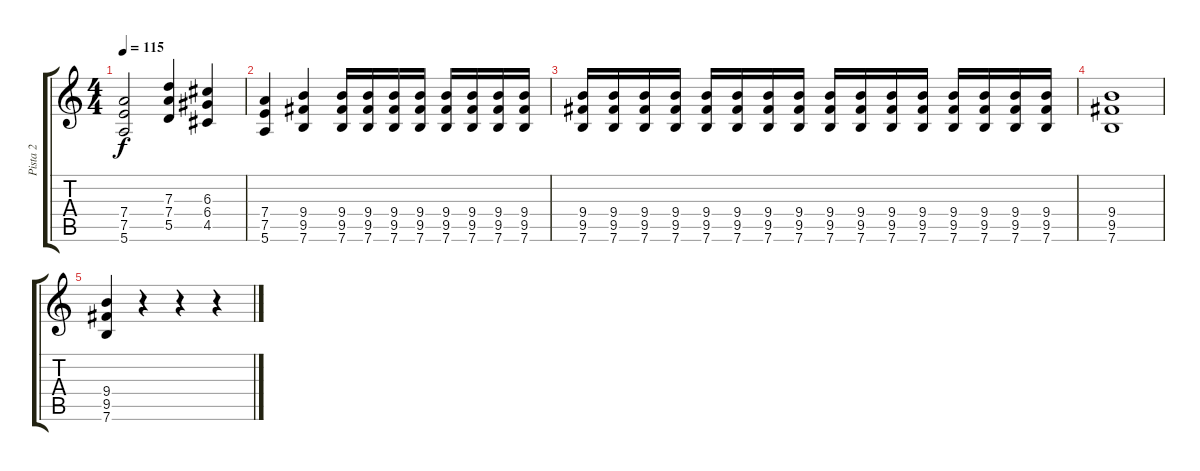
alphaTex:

\track ("Pista 2" "Pista 2") {instrument distortionguitar}
\staff {score tabs}
\tuning (E4 B3 G3 D3 A2 E2) {hide}
\ts (4 4)
\tempo 115
\clef g2
\ks c
(7.4 7.5 5.6).2{dy f} (7.3 7.4 5.5).4 (6.3 6.4 4.5).4 |
(7.4 7.5 5.6).4 (9.4 9.5 7.6).4 (9.4 9.5 7.6).16 (9.4 9.5 7.6).16 (9.4 9.5 7.6).16 (9.4 9.5 7.6).16 (9.4 9.5 7.6).16 (9.4 9.5 7.6).16 (9.4 9.5 7.6).16 (9.4 9.5 7.6).16 |
(9.4 9.5 7.6).16 (9.4 9.5 7.6).16 (9.4 9.5 7.6).16 (9.4 9.5 7.6).16 (9.4 9.5 7.6).16 (9.4 9.5 7.6).16 (9.4 9.5 7.6).16 (9.4 9.5 7.6).16 (9.4 9.5 7.6).16 (9.4 9.5 7.6).16 (9.4 9.5 7.6).16 (9.4 9.5 7.6).16 (9.4 9.5 7.6).16 (9.4 9.5 7.6).16 (9.4 9.5 7.6).16 (9.4 9.5 7.6).16 |
(9.4 9.5 7.6).1 |
(9.4 9.5 7.6).4 r.4 r.4 r.4
